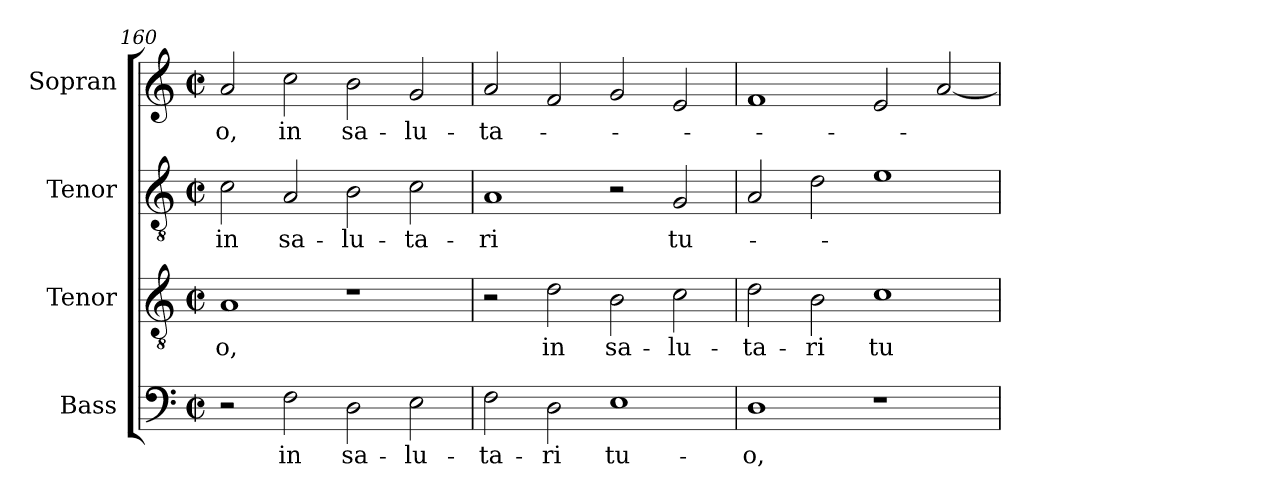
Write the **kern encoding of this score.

**kern	**text	**kern	**text	**kern	**text	**kern	**text
*part4	*part4	*part3	*part3	*part2	*part2	*part1	*part1
*staff4	*staff4	*staff3	*staff3	*staff2	*staff2	*staff1	*staff1
*I"Bass	*	*I"Tenor	*	*I"Tenor	*	*I"Sopran	*
*	*	*I'Tenor	*	*	*	*	*
!!LO:LB:g=z
*clefF4	*	*clefGv2	*	*clefGv2	*	*clefG2	*
*	*	*ITrd7c12	*	*ITrd7c12	*	*	*
*k[]	*	*k[]	*	*k[]	*	*k[]	*
*M2/2	*	*M2/2	*	*M2/2	*	*M2/2	*
*met(c|)	*	*met(c|)	*	*met(c|)	*	*met(c|)	*
=160	=160	=160	=160	=160	=160	=160	=160
!	!	!	!LO:LY:b:color=#000000	!	!	!	!
!	!	!	!	!	!LO:LY:b:color=#000000	!	!
!	!	!	!	!	!	!	!LO:LY:b:color=#000000
2r	.	1AAi	-o,	2Ci\	in	2ai/	-o,
!	!LO:LY:b:color=#000000	!	!	!	!	!	!
!	!	!	!	!	!LO:LY:b:color=#000000	!	!
!	!	!	!	!	!	!	!LO:LY:b:color=#000000
2Fi\	in	.	.	2AAi/	sa-	2cci\	in
!	!LO:LY:b:color=#000000	!	!	!	!	!	!
!	!	!	!	!	!LO:LY:b:color=#000000	!	!
!	!	!	!	!	!	!	!LO:LY:b:color=#000000
2Di\	sa-	1r	.	2BBi\	-lu-	2bi\	sa-
!	!LO:LY:b:color=#000000	!	!	!	!	!	!
!	!	!	!	!	!LO:LY:b:color=#000000	!	!
!	!	!	!	!	!	!	!LO:LY:b:color=#000000
2Ei\	-lu-	.	.	2Ci\	-ta-	2gi/	-lu-
=161	=161	=161	=161	=161	=161	=161	=161
!	!LO:LY:b:color=#000000	!	!	!	!	!	!
!	!	!	!	!	!LO:LY:b:color=#000000	!	!
!	!	!	!	!	!	!	!LO:LY:b:color=#000000
2Fi\	-ta-	2r	.	1AAi	-ri	2ai/	-ta-
!	!LO:LY:b:color=#000000	!	!	!	!	!	!
!	!	!	!LO:LY:b:color=#000000	!	!	!	!
2Di\	-ri	2Di\	in	.	.	2fi/	.
!	!LO:LY:b:color=#000000	!	!	!	!	!	!
!	!	!	!LO:LY:b:color=#000000	!	!	!	!
1Ei	tu-	2BBi\	sa-	2r	.	2gi/	.
!	!	!	!LO:LY:b:color=#000000	!	!	!	!
!	!	!	!	!	!LO:LY:b:color=#000000	!	!
.	.	2Ci\	-lu-	2GGi/	tu-	2ei/	.
=162	=162	=162	=162	=162	=162	=162	=162
!	!LO:LY:b:color=#000000	!	!	!	!	!	!
!	!	!	!LO:LY:b:color=#000000	!	!	!	!
1Di	-o,	2Di\	-ta-	2AAi/	.	1fi	.
!	!	!	!LO:LY:b:color=#000000	!	!	!	!
.	.	2BBi\	-ri	2Di\	.	.	.
!	!	!	!LO:LY:b:color=#000000	!	!	!	!
1r	.	1Ci	tu-	1Ei	.	2ei/	.
.	.	.	.	.	.	[<2ai/	.
=	=	=	=	=	=	=	=
*-	*-	*-	*-	*-	*-	*-	*-
